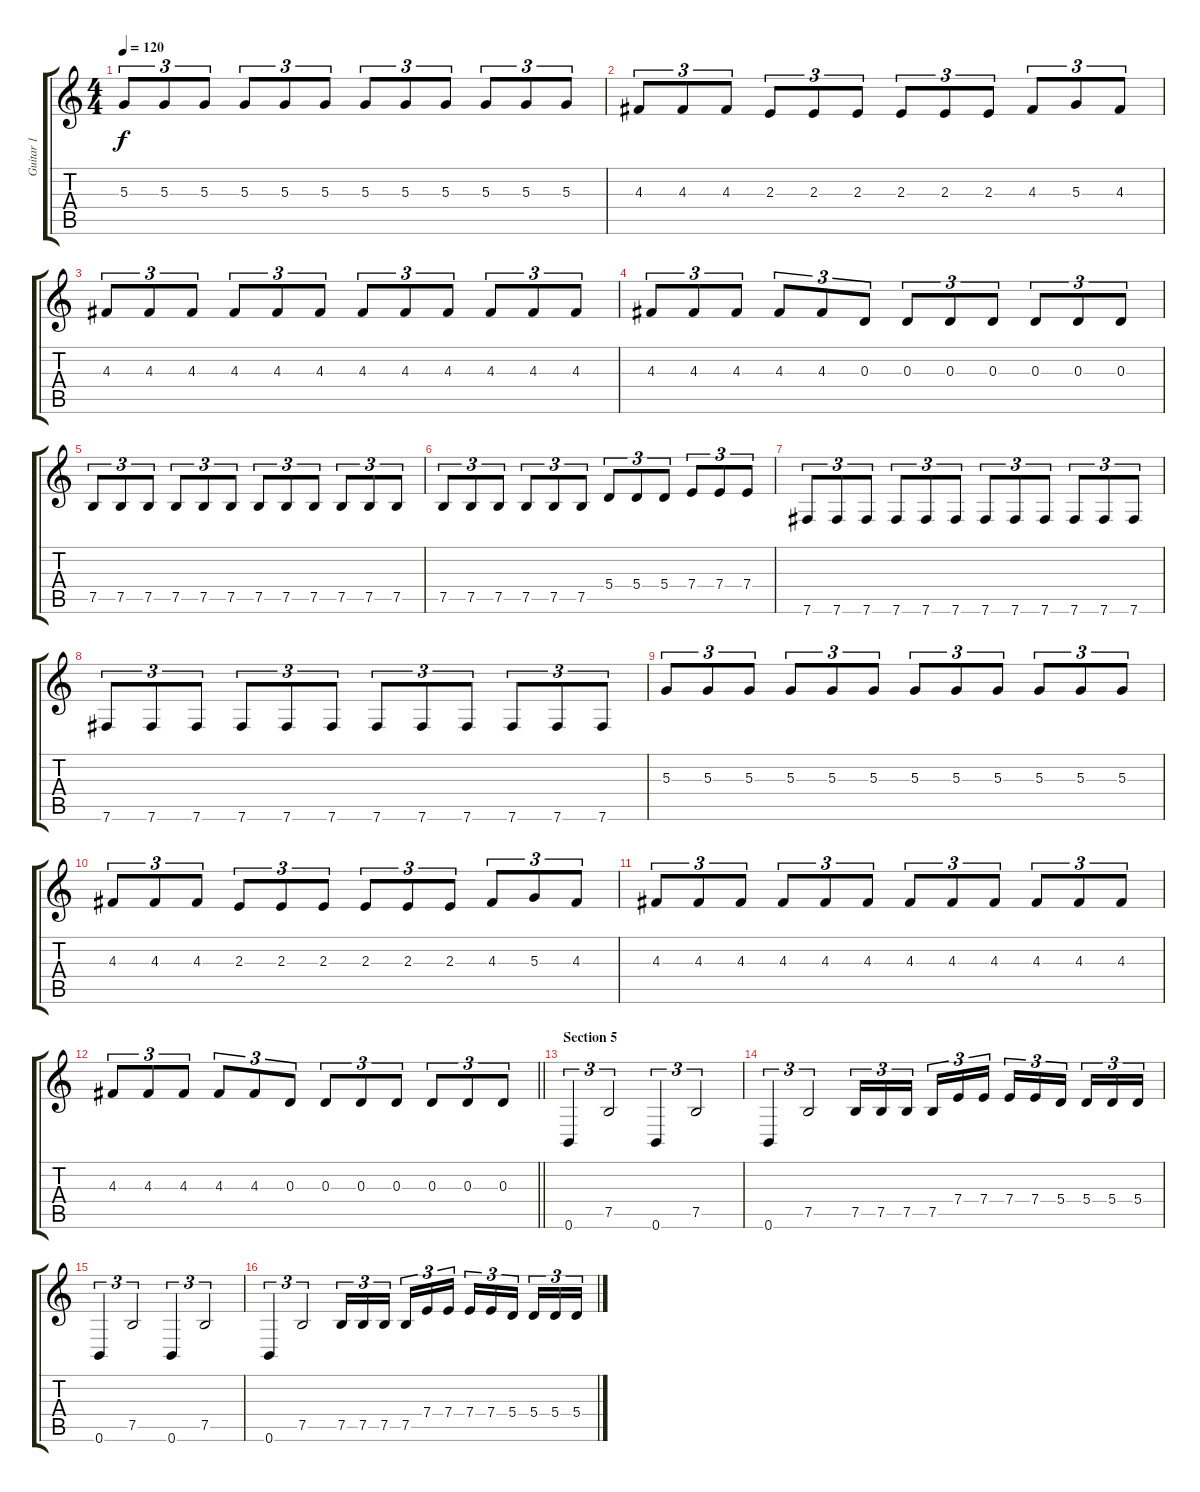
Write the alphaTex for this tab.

\track ("Guitar 1" "Guitar 1") {instrument distortionguitar}
\staff {score tabs}
\tuning (B3 Gb3 D3 A2 E2 B1) {hide}
\ts (4 4)
\tempo 120
\clef g2
\ks c
5.3.8{tu (3 2) dy f} 5.3.8{tu (3 2)} 5.3.8{tu (3 2)} 5.3.8{tu (3 2)} 5.3.8{tu (3 2)} 5.3.8{tu (3 2)} 5.3.8{tu (3 2)} 5.3.8{tu (3 2)} 5.3.8{tu (3 2)} 5.3.8{tu (3 2)} 5.3.8{tu (3 2)} 5.3.8{tu (3 2)} |
4.3.8{tu (3 2)} 4.3.8{tu (3 2)} 4.3.8{tu (3 2)} 2.3.8{tu (3 2)} 2.3.8{tu (3 2)} 2.3.8{tu (3 2)} 2.3.8{tu (3 2)} 2.3.8{tu (3 2)} 2.3.8{tu (3 2)} 4.3.8{tu (3 2)} 5.3.8{tu (3 2)} 4.3.8{tu (3 2)} |
4.3.8{tu (3 2)} 4.3.8{tu (3 2)} 4.3.8{tu (3 2)} 4.3.8{tu (3 2)} 4.3.8{tu (3 2)} 4.3.8{tu (3 2)} 4.3.8{tu (3 2)} 4.3.8{tu (3 2)} 4.3.8{tu (3 2)} 4.3.8{tu (3 2)} 4.3.8{tu (3 2)} 4.3.8{tu (3 2)} |
4.3.8{tu (3 2)} 4.3.8{tu (3 2)} 4.3.8{tu (3 2)} 4.3.8{tu (3 2)} 4.3.8{tu (3 2)} 0.3.8{tu (3 2)} 0.3.8{tu (3 2)} 0.3.8{tu (3 2)} 0.3.8{tu (3 2)} 0.3.8{tu (3 2)} 0.3.8{tu (3 2)} 0.3.8{tu (3 2)} |
7.5.8{tu (3 2)} 7.5.8{tu (3 2)} 7.5.8{tu (3 2)} 7.5.8{tu (3 2)} 7.5.8{tu (3 2)} 7.5.8{tu (3 2)} 7.5.8{tu (3 2)} 7.5.8{tu (3 2)} 7.5.8{tu (3 2)} 7.5.8{tu (3 2)} 7.5.8{tu (3 2)} 7.5.8{tu (3 2)} |
7.5.8{tu (3 2)} 7.5.8{tu (3 2)} 7.5.8{tu (3 2)} 7.5.8{tu (3 2)} 7.5.8{tu (3 2)} 7.5.8{tu (3 2)} 5.4.8{tu (3 2)} 5.4.8{tu (3 2)} 5.4.8{tu (3 2)} 7.4.8{tu (3 2)} 7.4.8{tu (3 2)} 7.4.8{tu (3 2)} |
7.6.8{tu (3 2)} 7.6.8{tu (3 2)} 7.6.8{tu (3 2)} 7.6.8{tu (3 2)} 7.6.8{tu (3 2)} 7.6.8{tu (3 2)} 7.6.8{tu (3 2)} 7.6.8{tu (3 2)} 7.6.8{tu (3 2)} 7.6.8{tu (3 2)} 7.6.8{tu (3 2)} 7.6.8{tu (3 2)} |
7.6.8{tu (3 2)} 7.6.8{tu (3 2)} 7.6.8{tu (3 2)} 7.6.8{tu (3 2)} 7.6.8{tu (3 2)} 7.6.8{tu (3 2)} 7.6.8{tu (3 2)} 7.6.8{tu (3 2)} 7.6.8{tu (3 2)} 7.6.8{tu (3 2)} 7.6.8{tu (3 2)} 7.6.8{tu (3 2)} |
5.3.8{tu (3 2)} 5.3.8{tu (3 2)} 5.3.8{tu (3 2)} 5.3.8{tu (3 2)} 5.3.8{tu (3 2)} 5.3.8{tu (3 2)} 5.3.8{tu (3 2)} 5.3.8{tu (3 2)} 5.3.8{tu (3 2)} 5.3.8{tu (3 2)} 5.3.8{tu (3 2)} 5.3.8{tu (3 2)} |
4.3.8{tu (3 2)} 4.3.8{tu (3 2)} 4.3.8{tu (3 2)} 2.3.8{tu (3 2)} 2.3.8{tu (3 2)} 2.3.8{tu (3 2)} 2.3.8{tu (3 2)} 2.3.8{tu (3 2)} 2.3.8{tu (3 2)} 4.3.8{tu (3 2)} 5.3.8{tu (3 2)} 4.3.8{tu (3 2)} |
4.3.8{tu (3 2)} 4.3.8{tu (3 2)} 4.3.8{tu (3 2)} 4.3.8{tu (3 2)} 4.3.8{tu (3 2)} 4.3.8{tu (3 2)} 4.3.8{tu (3 2)} 4.3.8{tu (3 2)} 4.3.8{tu (3 2)} 4.3.8{tu (3 2)} 4.3.8{tu (3 2)} 4.3.8{tu (3 2)} |
\barLineRight lightlight
4.3.8{tu (3 2)} 4.3.8{tu (3 2)} 4.3.8{tu (3 2)} 4.3.8{tu (3 2)} 4.3.8{tu (3 2)} 0.3.8{tu (3 2)} 0.3.8{tu (3 2)} 0.3.8{tu (3 2)} 0.3.8{tu (3 2)} 0.3.8{tu (3 2)} 0.3.8{tu (3 2)} 0.3.8{tu (3 2)} |
\section ("" "Section 5")
0.6.4{tu (3 2)} 7.5.2{tu (3 2)} 0.6.4{tu (3 2)} 7.5.2{tu (3 2)} |
0.6.4{tu (3 2)} 7.5.2{tu (3 2)} 7.5.16{tu (3 2)} 7.5.16{tu (3 2)} 7.5.16{tu (3 2) beam splitsecondary} 7.5.16{tu (3 2)} 7.4.16{tu (3 2)} 7.4.16{tu (3 2)} 7.4.16{tu (3 2)} 7.4.16{tu (3 2)} 5.4.16{tu (3 2) beam splitsecondary} 5.4.16{tu (3 2)} 5.4.16{tu (3 2)} 5.4.16{tu (3 2)} |
0.6.4{tu (3 2)} 7.5.2{tu (3 2)} 0.6.4{tu (3 2)} 7.5.2{tu (3 2)} |
0.6.4{tu (3 2)} 7.5.2{tu (3 2)} 7.5.16{tu (3 2)} 7.5.16{tu (3 2)} 7.5.16{tu (3 2) beam splitsecondary} 7.5.16{tu (3 2)} 7.4.16{tu (3 2)} 7.4.16{tu (3 2)} 7.4.16{tu (3 2)} 7.4.16{tu (3 2)} 5.4.16{tu (3 2) beam splitsecondary} 5.4.16{tu (3 2)} 5.4.16{tu (3 2)} 5.4.16{tu (3 2)}
